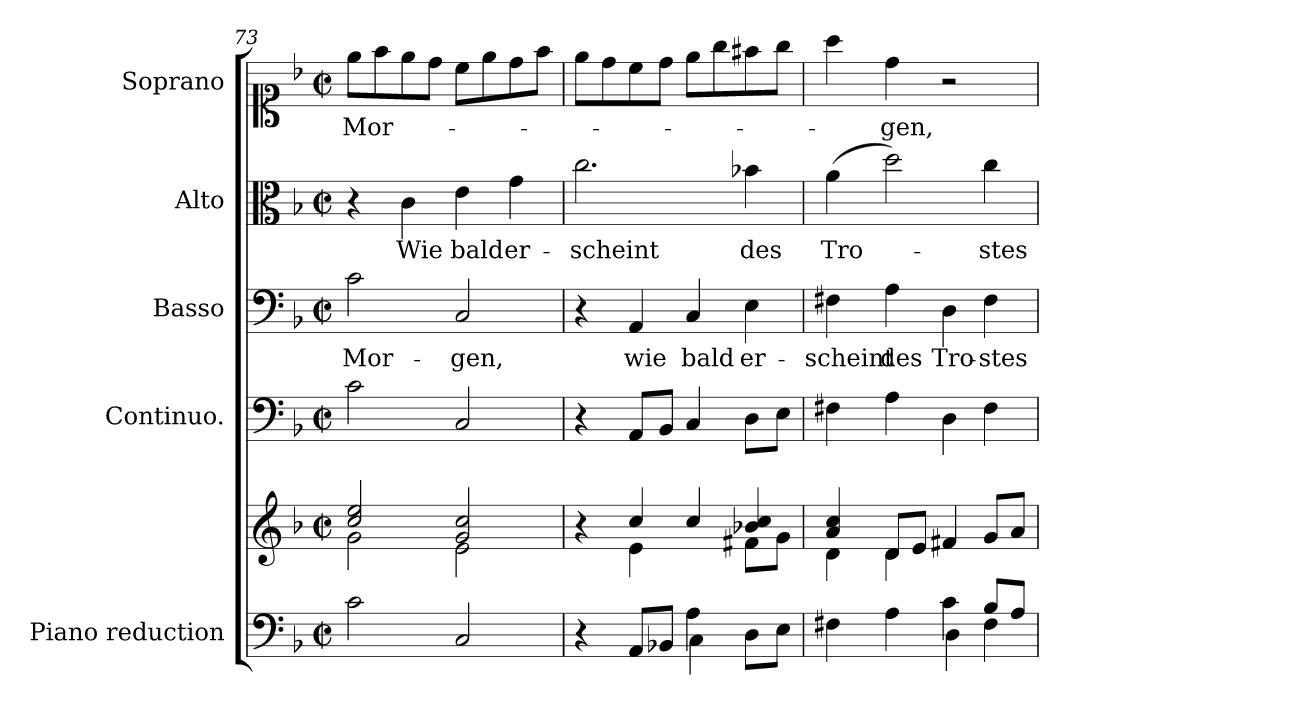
**kern	**kern	**kern	**kern	**text	**kern	**text	**kern	**text
*part5	*part5	*part4	*part3	*part3	*part2	*part2	*part1	*part1
*staff6	*staff5	*staff4	*staff3	*staff3	*staff2	*staff2	*staff1	*staff1
*I"Piano reduction	*	*I"Continuo.	*I"Basso	*	*I"Alto	*	*I"Soprano	*
*I'Pno	*	*	*	*	*	*	*	*
*clefF4	*clefG2	*clefF4	*clefF4	*	*clefC3	*	*clefC1	*
*k[b-]	*k[b-]	*k[b-]	*k[b-]	*	*k[b-]	*	*k[b-]	*
*F:	*F:	*F:	*F:	*	*F:	*	*F:	*
*M2/2	*M2/2	*M2/2	*M2/2	*	*M2/2	*	*M2/2	*
*met(c|)	*met(c|)	*met(c|)	*met(c|)	*	*met(c|)	*	*met(c|)	*
=73	=73	=73	=73	=73	=73	=73	=73	=73
*	*^	*	*	*	*	*	*	*
!	!	!	!	!	!LO:LY:b	!	!	!	!LO:LY:b
2c\	2cc/ 2ee/	2g\	2c\	2c\	Mor-	4r	.	8ee\L	Mor-
.	.	.	.	.	.	.	.	8ff\	.
!	!	!	!	!	!	!	!LO:LY:b	!	!
.	.	.	.	.	.	4c\	Wie	8ee\	.
.	.	.	.	.	.	.	.	8dd\J	.
!	!	!	!	!	!LO:LY:b	!	!LO:LY:b	!	!
2C/	2g/ 2cc/	2e\	2C/	2C/	-gen,	4e\	bald	8cc\L	.
.	.	.	.	.	.	.	.	8ee\	.
!	!	!	!	!	!	!	!LO:LY:b	!	!
.	.	.	.	.	.	4g\	er-	8dd\	.
.	.	.	.	.	.	.	.	8ff\J	.
!!LO:PB:g=z
=74	=74	=74	=74	=74	=74	=74	=74	=74	=74
*^	*	*	*	*	*	*	*	*	*
!	!	!	!	!	!	!	!	!LO:LY:b	!	!
2ryy	4r	4r	4ryy	4r	4r	.	2.cc\	-scheint	8ee\L	.
.	.	.	.	.	.	.	.	.	8dd\	.
!	!	!	!	!	!	!LO:LY:b	!	!	!	!
.	8AA/L	4cc/	4e\	8AA/L	4AA/	wie	.	.	8cc\	.
.	8BB-X/J	.	.	8BB-/J	.	.	.	.	8dd\J	.
!	!	!	!	!	!	!LO:LY:b	!	!	!	!
4A\	4C\	4cc/	4ryy	4C/	4C/	bald	.	.	8ee\L	.
.	.	.	.	.	.	.	.	.	8gg\	.
!	!	!	!	!	!	!LO:LY:b	!	!LO:LY:b	!	!
4ryy	8D\L	4b-X/ 4cc/	8f#X\L	8D\L	4E\	er-	4b-X\	des	8ff#X\	.
.	8E\J	.	8g\J	8E\J	.	.	.	.	8gg\J	.
=75	=75	=75	=75	=75	=75	=75	=75	=75	=75	=75
!	!	!	!	!	!	!LO:LY:b	!	!LO:LY:b	!	!
2ryy	4F#X\	4a/ 4cc/	4d\	4F#X\	4F#X\	-scheint	(>4a\	Tro-	4aa\	.
!	!	!	!	!	!	!LO:LY:b	!	!	!	!LO:LY:b
.	4A\	8d/L	4d\	4A\	4A\	des	2dd\)	.	4dd\	gen,
.	.	8e/J	.	.	.	.	.	.	.	.
!	!	!	!	!	!	!LO:LY:b	!	!	!	!
4c\	4D\	4f#X/	2ryy	4D\	4D\	Tro-	.	.	2r	.
!	!	!	!	!	!	!LO:LY:b	!	!LO:LY:b	!	!
8B-/L	4F#\	8g/L	.	4F#\	4F#\	-stes	4cc\	-stes	.	.
8A/J	.	8a/J	.	.	.	.	.	.	.	.
*v	*v	*	*	*	*	*	*	*	*	*
*	*v	*v	*	*	*	*	*	*	*
=	=	=	=	=	=	=	=	=
*-	*-	*-	*-	*-	*-	*-	*-	*-
